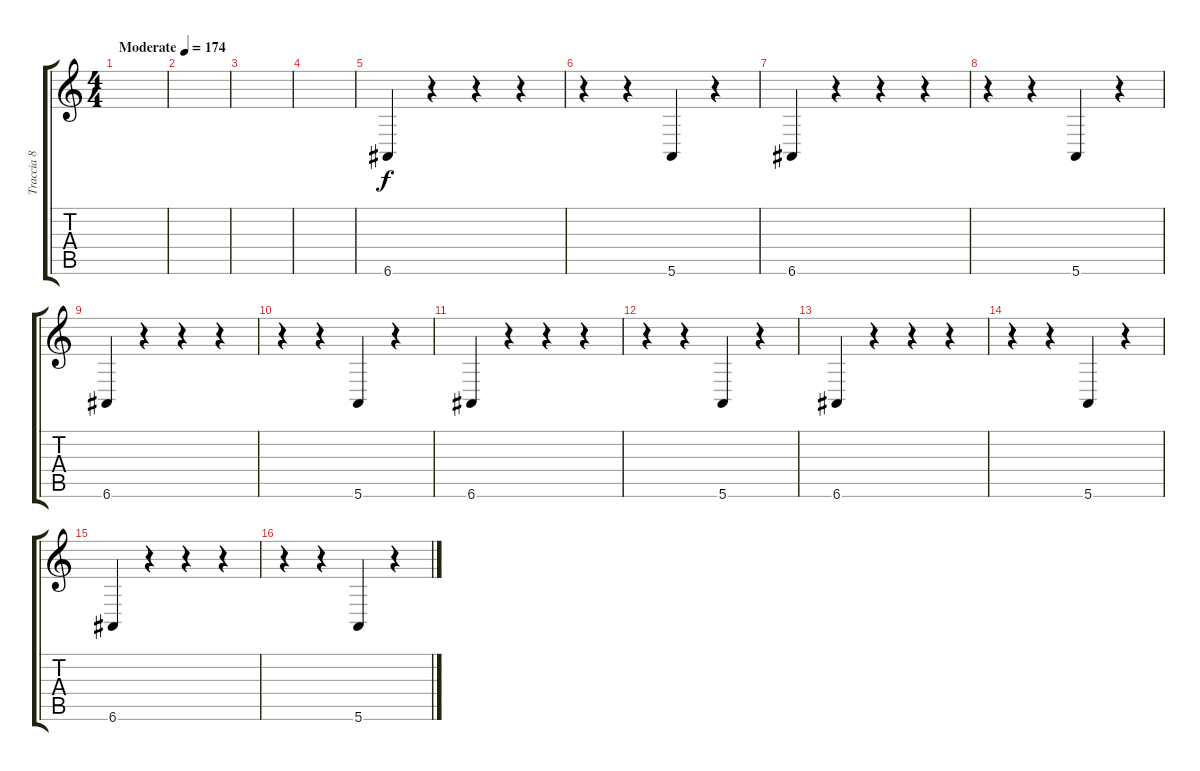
\track ("Traccia 8" "Traccia 8") {instrument applause}
\staff {score tabs}
\tuning (E4 B3 G3 D3 A2 E2) {hide}
\ts (4 4)
\tempo (174 "Moderate")
\clef g2
\ks c
|
|
|
|
6.6.4 r.4 r.4 r.4 |
r.4 r.4 5.6.4 r.4 |
6.6.4 r.4 r.4 r.4 |
r.4 r.4 5.6.4 r.4 |
6.6.4 r.4 r.4 r.4 |
r.4 r.4 5.6.4 r.4 |
6.6.4 r.4 r.4 r.4 |
r.4 r.4 5.6.4 r.4 |
6.6.4 r.4 r.4 r.4 |
r.4 r.4 5.6.4 r.4 |
6.6.4 r.4 r.4 r.4 |
r.4 r.4 5.6.4 r.4
